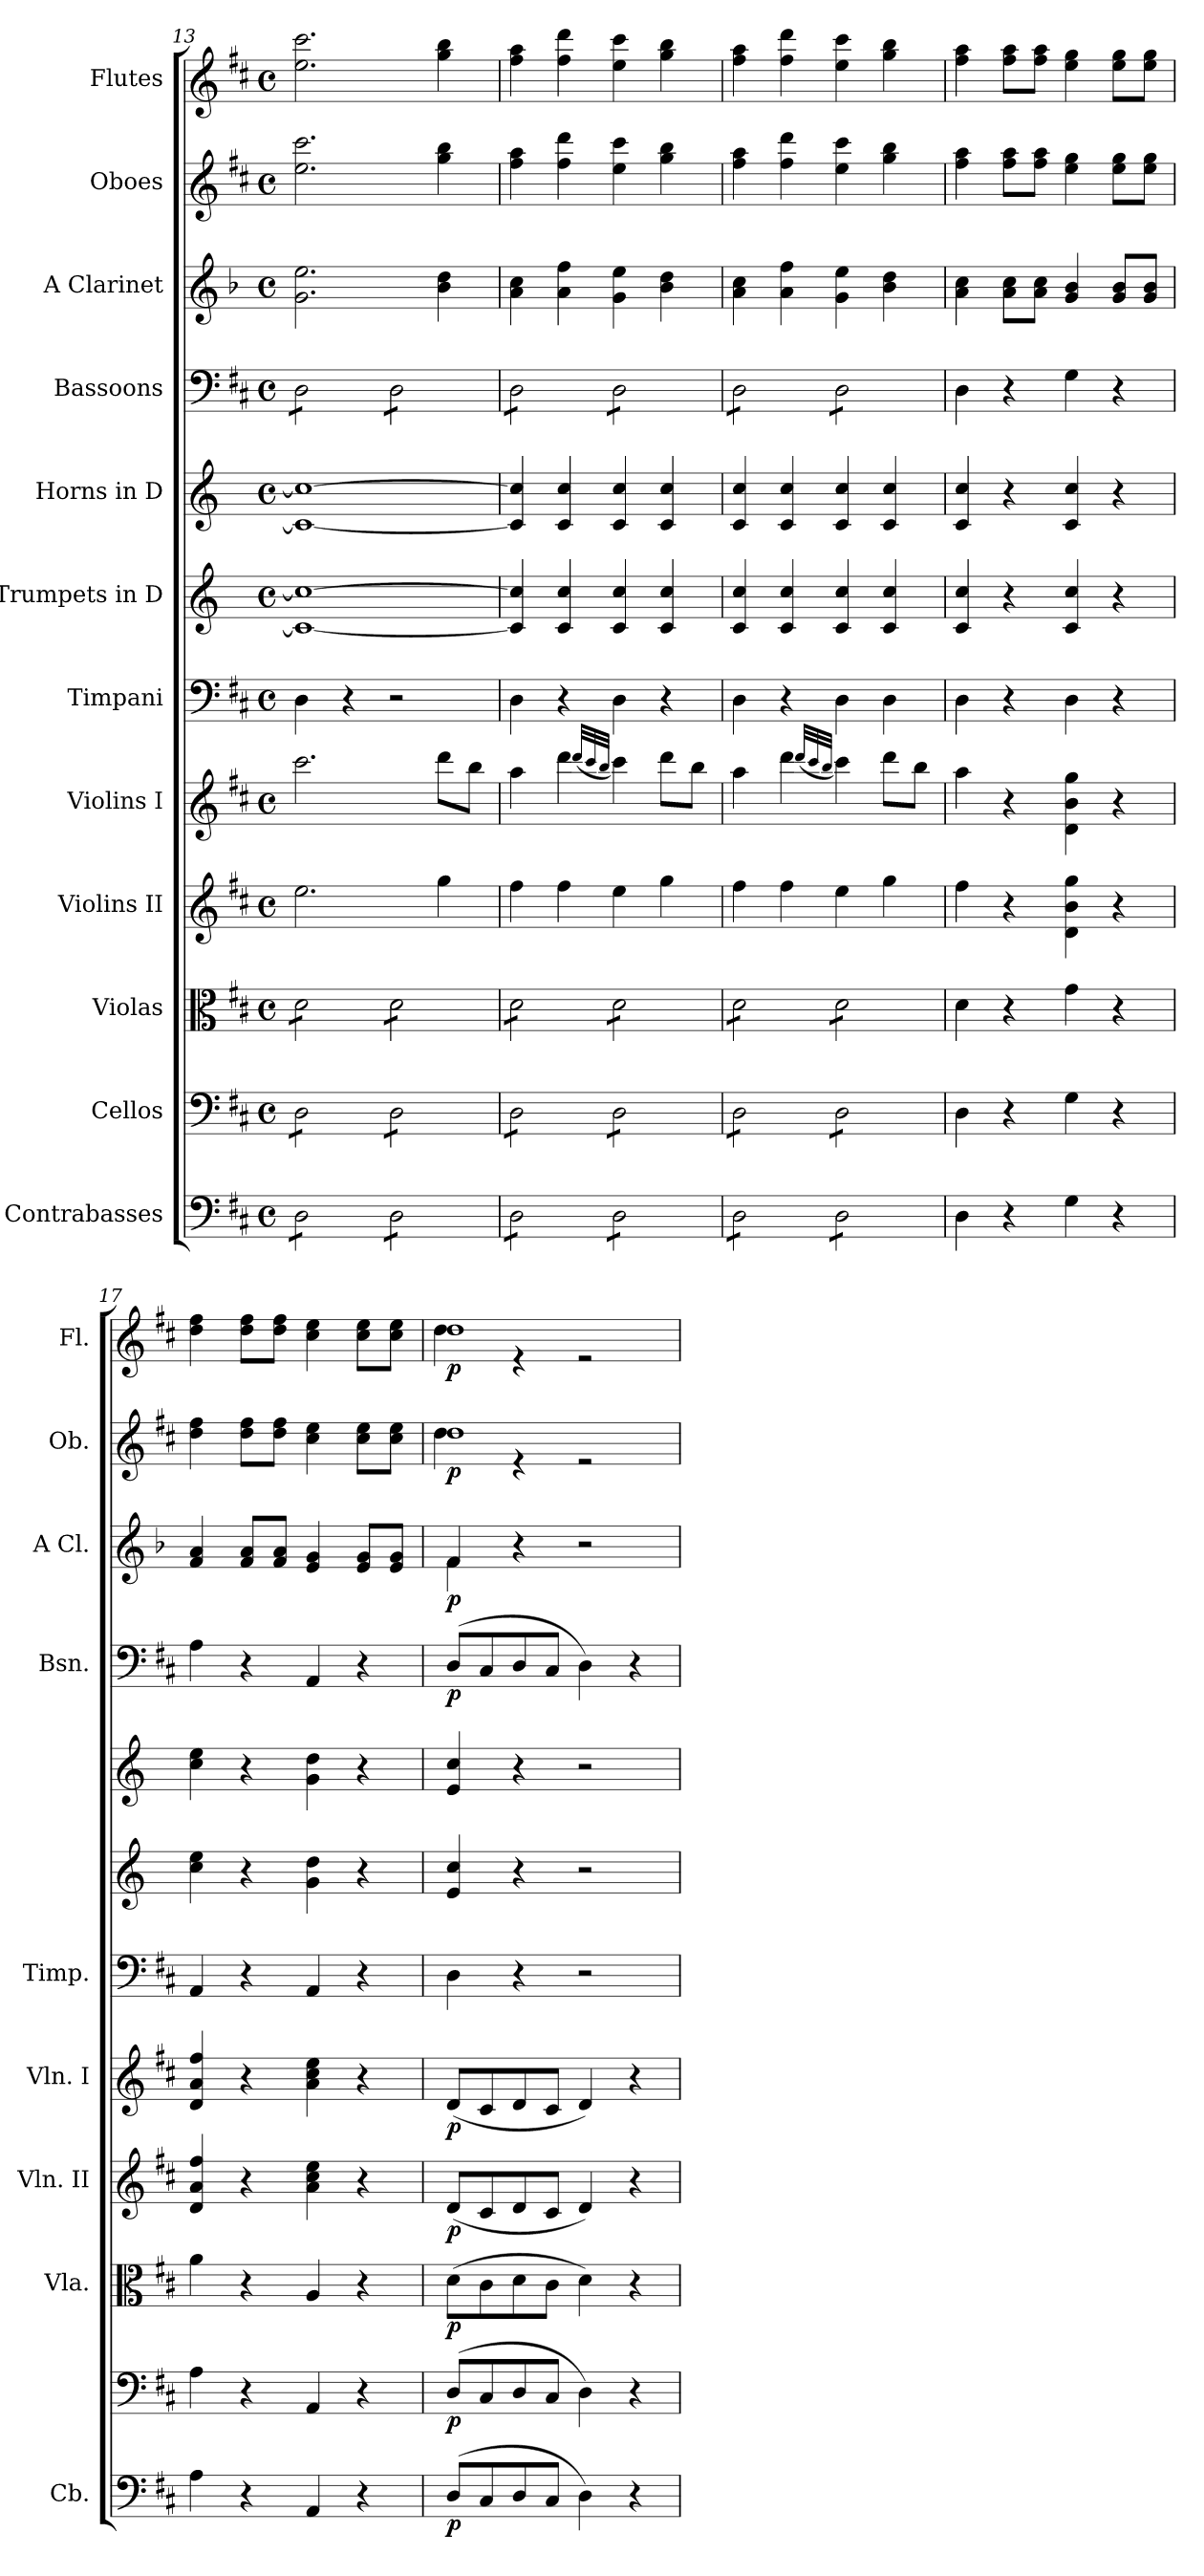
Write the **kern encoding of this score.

**kern	**dynam	**kern	**dynam	**kern	**dynam	**kern	**dynam	**kern	**dynam	**kern	**kern	**kern	**kern	**dynam	**kern	**dynam	**kern	**dynam	**kern	**dynam
*part12	*part12	*part11	*part11	*part10	*part10	*part9	*part9	*part8	*part8	*part7	*part6	*part5	*part4	*part4	*part3	*part3	*part2	*part2	*part1	*part1
*staff12	*staff12	*staff11	*staff11	*staff10	*staff10	*staff9	*staff9	*staff8	*staff8	*staff7	*staff6	*staff5	*staff4	*staff4	*staff3	*staff3	*staff2	*staff2	*staff1	*staff1
*I"Contrabasses	*	*I"Cellos	*	*I"Violas	*	*I"Violins II	*	*I"Violins I	*	*I"Timpani	*I"Trumpets in D	*I"Horns in D	*I"Bassoons	*	*I"A Clarinet	*	*I"Oboes	*	*I"Flutes	*
*I'Cb.	*	*	*	*I'Vla.	*	*I'Vln. II	*	*I'Vln. I	*	*I'Timp.	*	*	*I'Bsn.	*	*I'A Cl.	*	*I'Ob.	*	*I'Fl.	*
*clefF4	*	*clefF4	*	*clefC3	*	*clefG2	*	*clefG2	*	*clefF4	*clefG2	*clefG2	*clefF4	*	*clefG2	*	*clefG2	*	*clefG2	*
*ITrd7c12	*	*	*	*	*	*	*	*	*	*	*ITrd-1c-2	*ITrd6c10	*	*	*ITrd2c3	*	*	*	*	*
*k[f#c#]	*	*k[f#c#]	*	*k[f#c#]	*	*k[f#c#]	*	*k[f#c#]	*	*k[f#c#]	*k[f#c#]	*k[f#c#]	*k[f#c#]	*	*k[f#c#]	*	*k[f#c#]	*	*k[f#c#]	*
*M4/4	*	*M4/4	*	*M4/4	*	*M4/4	*	*M4/4	*	*M4/4	*M4/4	*M4/4	*M4/4	*	*M4/4	*	*M4/4	*	*M4/4	*
*met(c)	*	*met(c)	*	*met(c)	*	*met(c)	*	*met(c)	*	*met(c)	*met(c)	*met(c)	*met(c)	*	*met(c)	*	*met(c)	*	*met(c)	*
=13	=13	=13	=13	=13	=13	=13	=13	=13	=13	=13	=13	=13	=13	=13	=13	=13	=13	=13	=13	=13
*tremolo	*	*	*	*	*	*	*	*	*	*	*	*	*	*	*	*	*	*	*	*
*	*	*tremolo	*	*	*	*	*	*	*	*	*	*	*	*	*	*	*	*	*	*
*	*	*	*	*tremolo	*	*	*	*	*	*	*	*	*	*	*	*	*	*	*	*
*	*	*	*	*	*	*	*	*	*	*	*	*	*tremolo	*	*	*	*	*	*	*
8DD\L	.	8D\L	.	8d\L	.	2.ee\	.	2.ccc#\	.	4D\	1d_ 1dd_	1D_ 1d_	8D\L	.	2.e\ 2.cc#\	.	2.ee\ 2.ccc#\	.	2.ee\ 2.ccc#\	.
8DD\	.	8D\	.	8d\	.	.	.	.	.	.	.	.	8D\	.	.	.	.	.	.	.
8DD\	.	8D\	.	8d\	.	.	.	.	.	4r	.	.	8D\	.	.	.	.	.	.	.
8DD\J	.	8D\J	.	8d\J	.	.	.	.	.	.	.	.	8D\J	.	.	.	.	.	.	.
8DD\L	.	8D\L	.	8d\L	.	.	.	.	.	2r	.	.	8D\L	.	.	.	.	.	.	.
8DD\	.	8D\	.	8d\	.	.	.	.	.	.	.	.	8D\	.	.	.	.	.	.	.
8DD\	.	8D\	.	8d\	.	4gg\	.	8ddd\L	.	.	.	.	8D\	.	4g\ 4b\	.	4gg\ 4bb\	.	4gg\ 4bb\	.
8DD\J	.	8D\J	.	8d\J	.	.	.	8bb\J	.	.	.	.	8D\J	.	.	.	.	.	.	.
=14	=14	=14	=14	=14	=14	=14	=14	=14	=14	=14	=14	=14	=14	=14	=14	=14	=14	=14	=14	=14
8DD\L	.	8D\L	.	8d\L	.	4ff#\	.	4aa\	.	4D\	4d/] 4dd/]	4D/] 4d/]	8D\L	.	4f#\ 4a\	.	4ff#\ 4aa\	.	4ff#\ 4aa\	.
8DD\	.	8D\	.	8d\	.	.	.	.	.	.	.	.	8D\	.	.	.	.	.	.	.
8DD\	.	8D\	.	8d\	.	4ff#\	.	4ddd\	.	4r	4d/ 4dd/	4D/ 4d/	8D\	.	4f#\ 4dd\	.	4ff#\ 4ddd\	.	4ff#\ 4ddd\	.
8DD\J	.	8D\J	.	8d\J	.	.	.	.	.	.	.	.	8D\J	.	.	.	.	.	.	.
.	.	.	.	.	.	.	.	(<32qddd/LLL	.	.	.	.	.	.	.	.	.	.	.	.
.	.	.	.	.	.	.	.	32qccc#/	.	.	.	.	.	.	.	.	.	.	.	.
.	.	.	.	.	.	.	.	32qbb/JJJ	.	.	.	.	.	.	.	.	.	.	.	.
8DD\L	.	8D\L	.	8d\L	.	4ee\	.	4ccc#\)	.	4D\	4d/ 4dd/	4D/ 4d/	8D\L	.	4e\ 4cc#\	.	4ee\ 4ccc#\	.	4ee\ 4ccc#\	.
8DD\	.	8D\	.	8d\	.	.	.	.	.	.	.	.	8D\	.	.	.	.	.	.	.
8DD\	.	8D\	.	8d\	.	4gg\	.	8ddd\L	.	4r	4d/ 4dd/	4D/ 4d/	8D\	.	4g\ 4b\	.	4gg\ 4bb\	.	4gg\ 4bb\	.
8DD\J	.	8D\J	.	8d\J	.	.	.	8bb\J	.	.	.	.	8D\J	.	.	.	.	.	.	.
=15	=15	=15	=15	=15	=15	=15	=15	=15	=15	=15	=15	=15	=15	=15	=15	=15	=15	=15	=15	=15
8DD\L	.	8D\L	.	8d\L	.	4ff#\	.	4aa\	.	4D\	4d/ 4dd/	4D/ 4d/	8D\L	.	4f#\ 4a\	.	4ff#\ 4aa\	.	4ff#\ 4aa\	.
8DD\	.	8D\	.	8d\	.	.	.	.	.	.	.	.	8D\	.	.	.	.	.	.	.
8DD\	.	8D\	.	8d\	.	4ff#\	.	4ddd\	.	4r	4d/ 4dd/	4D/ 4d/	8D\	.	4f#\ 4dd\	.	4ff#\ 4ddd\	.	4ff#\ 4ddd\	.
8DD\J	.	8D\J	.	8d\J	.	.	.	.	.	.	.	.	8D\J	.	.	.	.	.	.	.
.	.	.	.	.	.	.	.	(<32qddd/LLL	.	.	.	.	.	.	.	.	.	.	.	.
.	.	.	.	.	.	.	.	32qccc#/	.	.	.	.	.	.	.	.	.	.	.	.
.	.	.	.	.	.	.	.	32qbb/JJJ	.	.	.	.	.	.	.	.	.	.	.	.
8DD\L	.	8D\L	.	8d\L	.	4ee\	.	4ccc#\)	.	4D\	4d/ 4dd/	4D/ 4d/	8D\L	.	4e\ 4cc#\	.	4ee\ 4ccc#\	.	4ee\ 4ccc#\	.
8DD\	.	8D\	.	8d\	.	.	.	.	.	.	.	.	8D\	.	.	.	.	.	.	.
8DD\	.	8D\	.	8d\	.	4gg\	.	8ddd\L	.	4D\	4d/ 4dd/	4D/ 4d/	8D\	.	4g\ 4b\	.	4gg\ 4bb\	.	4gg\ 4bb\	.
8DD\J	.	8D\J	.	8d\J	.	.	.	8bb\J	.	.	.	.	8D\J	.	.	.	.	.	.	.
*	*	*	*	*	*	*	*	*	*	*	*	*	*Xtremolo	*	*	*	*	*	*	*
*	*	*	*	*Xtremolo	*	*	*	*	*	*	*	*	*	*	*	*	*	*	*	*
*	*	*Xtremolo	*	*	*	*	*	*	*	*	*	*	*	*	*	*	*	*	*	*
*Xtremolo	*	*	*	*	*	*	*	*	*	*	*	*	*	*	*	*	*	*	*	*
=16	=16	=16	=16	=16	=16	=16	=16	=16	=16	=16	=16	=16	=16	=16	=16	=16	=16	=16	=16	=16
4DD\	.	4D\	.	4d\	.	4ff#\	.	4aa\	.	4D\	4d/ 4dd/	4D/ 4d/	4D\	.	4f#\ 4a\	.	4ff#\ 4aa\	.	4ff#\ 4aa\	.
4r	.	4r	.	4r	.	4r	.	4r	.	4r	4r	4r	4r	.	8f#\ 8a\L	.	8ff#\ 8aa\L	.	8ff#\ 8aa\L	.
.	.	.	.	.	.	.	.	.	.	.	.	.	.	.	8f#\ 8a\J	.	8ff#\ 8aa\J	.	8ff#\ 8aa\J	.
4GG\	.	4G\	.	4g\	.	4d\ 4b\ 4gg\	.	4d\ 4b\ 4gg\	.	4D\	4d/ 4dd/	4D/ 4d/	4G\	.	4e/ 4g/	.	4ee\ 4gg\	.	4ee\ 4gg\	.
4r	.	4r	.	4r	.	4r	.	4r	.	4r	4r	4r	4r	.	8e/ 8g/L	.	8ee\ 8gg\L	.	8ee\ 8gg\L	.
.	.	.	.	.	.	.	.	.	.	.	.	.	.	.	8e/ 8g/J	.	8ee\ 8gg\J	.	8ee\ 8gg\J	.
=17	=17	=17	=17	=17	=17	=17	=17	=17	=17	=17	=17	=17	=17	=17	=17	=17	=17	=17	=17	=17
4AA\	.	4A\	.	4a\	.	4d/ 4a/ 4ff#/	.	4d/ 4a/ 4ff#/	.	4AA/	4dd\ 4ff#\	4d\ 4f#\	4A\	.	4d/ 4f#/	.	4dd\ 4ff#\	.	4dd\ 4ff#\	.
4r	.	4r	.	4r	.	4r	.	4r	.	4r	4r	4r	4r	.	8d/ 8f#/L	.	8dd\ 8ff#\L	.	8dd\ 8ff#\L	.
.	.	.	.	.	.	.	.	.	.	.	.	.	.	.	8d/ 8f#/J	.	8dd\ 8ff#\J	.	8dd\ 8ff#\J	.
4AAA/	.	4AA/	.	4A/	.	4a\ 4cc#\ 4ee\	.	4a\ 4cc#\ 4ee\	.	4AA/	4a\ 4ee\	4A\ 4e\	4AA/	.	4c#/ 4e/	.	4cc#\ 4ee\	.	4cc#\ 4ee\	.
4r	.	4r	.	4r	.	4r	.	4r	.	4r	4r	4r	4r	.	8c#/ 8e/L	.	8cc#\ 8ee\L	.	8cc#\ 8ee\L	.
.	.	.	.	.	.	.	.	.	.	.	.	.	.	.	8c#/ 8e/J	.	8cc#\ 8ee\J	.	8cc#\ 8ee\J	.
=18	=18	=18	=18	=18	=18	=18	=18	=18	=18	=18	=18	=18	=18	=18	=18	=18	=18	=18	=18	=18
*	*	*	*	*	*	*	*	*	*	*	*	*	*	*	*^	*	*^	*	*^	*
!	!LO:DY:b	!	!LO:DY:b	!	!LO:DY:b	!	!LO:DY:b	!	!LO:DY:b	!	!	!	!	!LO:DY:b	!	!	!LO:DY:b	!	!	!LO:DY:b	!	!	!LO:DY:b
(<8DD/L	p	(<8D/L	p	(<8d\L	p	(<8d/L	p	(<8d/L	p	4D\	4f#/ 4dd/	4F#/ 4d/	(<8D/L	p	4d/	4d\	p	1dd	4dd\	p	1dd	4dd\	p
8CC#/	.	8C#/	.	8c#\	.	8c#/	.	8c#/	.	.	.	.	8C#/	.	.	.	.	.	.	.	.	.	.
8DD/	.	8D/	.	8d\	.	8d/	.	8d/	.	4r	4r	4r	8D/	.	4r	2.ryy	.	.	4r	.	.	4r	.
8CC#/J	.	8C#/J	.	8c#\J	.	8c#/J	.	8c#/J	.	.	.	.	8C#/J	.	.	.	.	.	.	.	.	.	.
4DD\)	.	4D\)	.	4d\)	.	4d/)	.	4d/)	.	2r	2r	2r	4D\)	.	2r	.	.	.	2r	.	.	2r	.
4r	.	4r	.	4r	.	4r	.	4r	.	.	.	.	4r	.	.	.	.	.	.	.	.	.	.
*	*	*	*	*	*	*	*	*	*	*	*	*	*	*	*v	*v	*	*	*	*	*v	*v	*
*	*	*	*	*	*	*	*	*	*	*	*	*	*	*	*	*	*v	*v	*	*	*
=	=	=	=	=	=	=	=	=	=	=	=	=	=	=	=	=	=	=	=	=
*-	*-	*-	*-	*-	*-	*-	*-	*-	*-	*-	*-	*-	*-	*-	*-	*-	*-	*-	*-	*-
